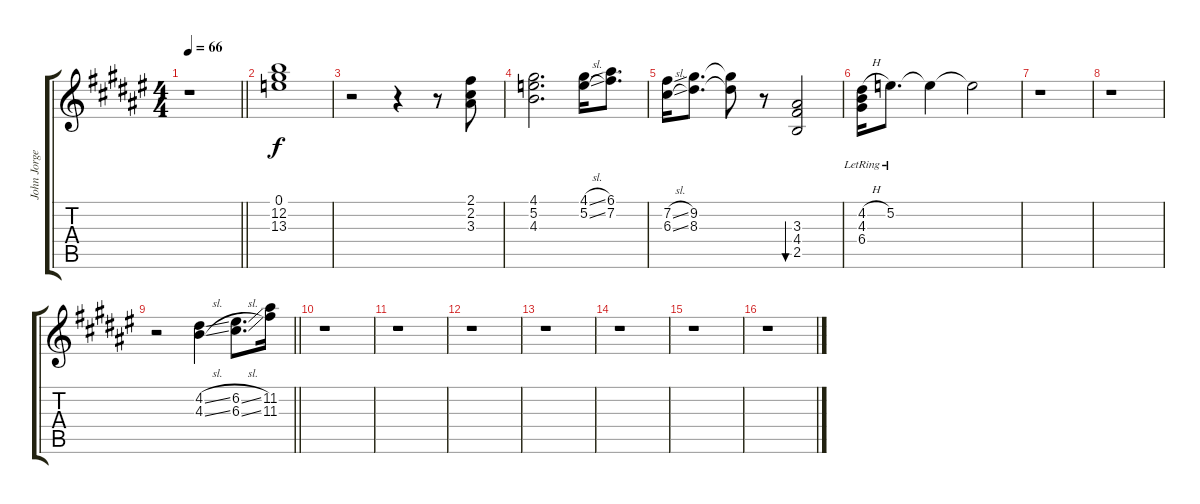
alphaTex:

\track ("John Jorgenson Gtr 1" "John Jorge") {instrument electricguitarclean}
\staff {score tabs}
\tuning (E4 B3 G3 D3 A2 E2) {hide}
\ts (4 4)
\tempo 66
\clef g2
\barLineRight lightlight
\ks f#
r.1{dy f} |
(0.1 12.2 13.3).1 |
r.2 r.4 r.8 (2.1 2.2 3.3).8 |
(4.1 5.2 4.3).2{d} (4.1{sl} 5.2{sl}).16 (6.1 7.2).8{d} |
(7.2{sl} 6.3{sl}).16 (9.2 8.3).8{d} (9.2{t} 8.3{t}).8 r.8 (3.3 4.4 2.5).2{bu 30} |
(4.2{h lr} 4.3{lr} 6.4{lr}).16 5.2{lr}.8{d} 5.2{t}.4 5.2{t}.2 |
r.1 |
r.1 |
\barLineRight lightlight
r.2 (4.2{sl} 4.3{sl}).4 (6.2{sl} 6.3{sl}).8{d} (11.2 11.3).16 |
r.1 |
r.1 |
r.1 |
r.1 |
r.1 |
r.1 |
r.1
